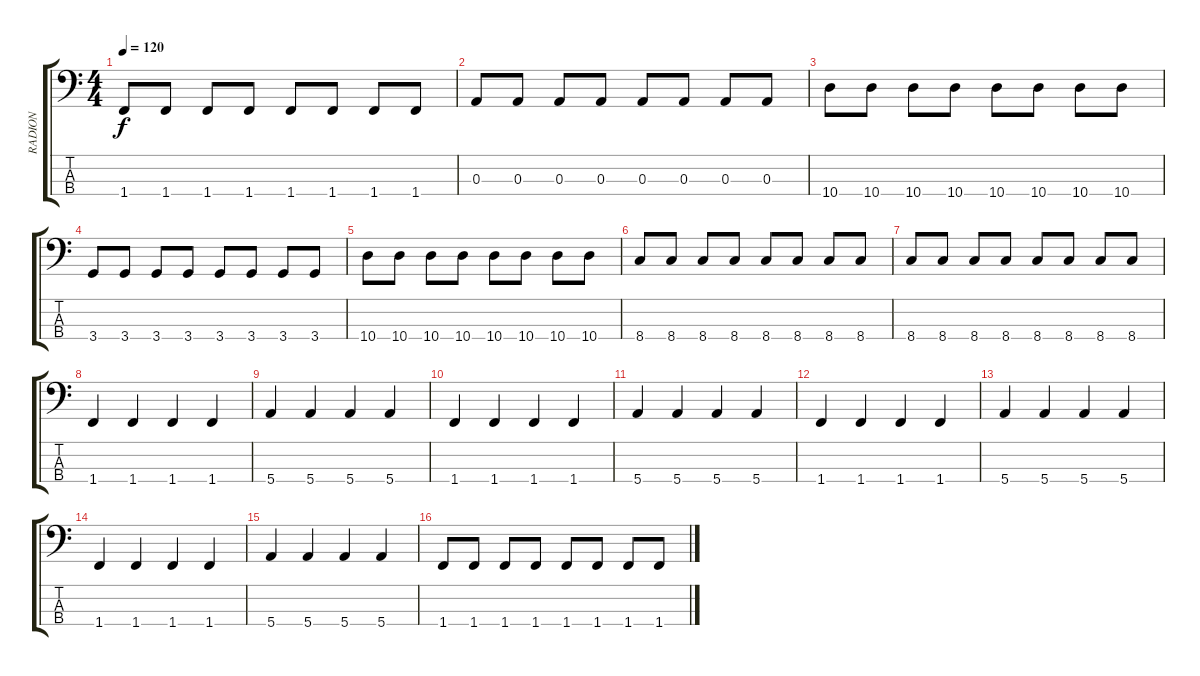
\track ("RADION" "RADION") {instrument electricbasspick}
\staff {score tabs}
\tuning (G2 D2 A1 E1) {hide}
\ts (4 4)
\tempo 120
\clef f4
\ks c
1.4.8{dy f} 1.4.8 1.4.8 1.4.8 1.4.8 1.4.8 1.4.8 1.4.8 |
0.3.8 0.3.8 0.3.8 0.3.8 0.3.8 0.3.8 0.3.8 0.3.8 |
10.4.8 10.4.8 10.4.8 10.4.8 10.4.8 10.4.8 10.4.8 10.4.8 |
3.4.8 3.4.8 3.4.8 3.4.8 3.4.8 3.4.8 3.4.8 3.4.8 |
10.4.8 10.4.8 10.4.8 10.4.8 10.4.8 10.4.8 10.4.8 10.4.8 |
8.4.8 8.4.8 8.4.8 8.4.8 8.4.8 8.4.8 8.4.8 8.4.8 |
8.4.8 8.4.8 8.4.8 8.4.8 8.4.8 8.4.8 8.4.8 8.4.8 |
1.4.4 1.4.4 1.4.4 1.4.4 |
5.4.4 5.4.4 5.4.4 5.4.4 |
1.4.4 1.4.4 1.4.4 1.4.4 |
5.4.4 5.4.4 5.4.4 5.4.4 |
1.4.4 1.4.4 1.4.4 1.4.4 |
5.4.4 5.4.4 5.4.4 5.4.4 |
1.4.4 1.4.4 1.4.4 1.4.4 |
5.4.4 5.4.4 5.4.4 5.4.4 |
1.4.8 1.4.8 1.4.8 1.4.8 1.4.8 1.4.8 1.4.8 1.4.8
